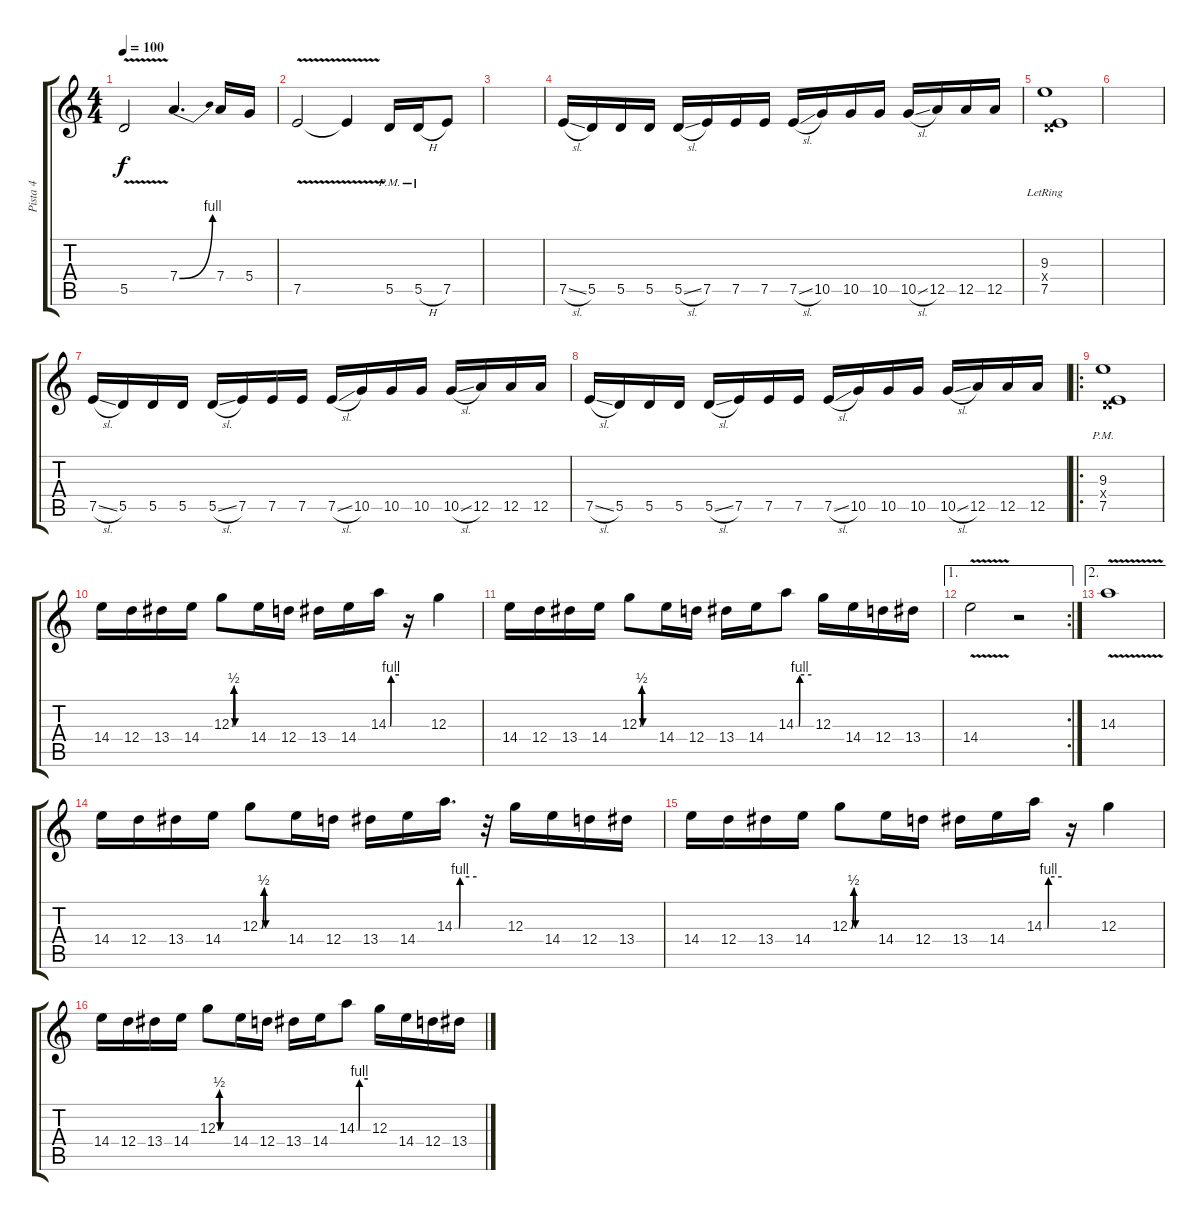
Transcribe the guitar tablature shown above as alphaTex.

\track ("Pista 4" "Pista 4") {instrument distortionguitar}
\staff {score tabs}
\tuning (E4 B3 G3 D3 A2 E2) {hide}
\ts (4 4)
\tempo 100
\clef g2
\ks c
5.5{v}.2{dy f} 7.4{be (bend 0 0 60 4)}.4{d} 7.4.16 5.4.16 |
7.5{v}.2 7.5{v t}.4 5.5{pm}.16 5.5{h pm}.16 7.5.8 |
|
7.5{sl}.16 5.5.16 5.5.16 5.5.16 5.5{sl}.16 7.5.16 7.5.16 7.5.16 7.5{sl}.16 10.5.16 10.5.16 10.5.16 10.5{sl}.16 12.5.16 12.5.16 12.5.16 |
(9.3{lr} 0.4{x} 7.5{lr}).1{volume 9} |
|
7.5{sl}.16 5.5.16 5.5.16 5.5.16 5.5{sl}.16 7.5.16 7.5.16 7.5.16 7.5{sl}.16 10.5.16 10.5.16 10.5.16 10.5{sl}.16 12.5.16 12.5.16 12.5.16 |
7.5{sl}.16 5.5.16 5.5.16 5.5.16 5.5{sl}.16 7.5.16 7.5.16 7.5.16 7.5{sl}.16 10.5.16 10.5.16 10.5.16 10.5{sl}.16 12.5.16 12.5.16 12.5.16 |
\ro
(9.3{pm} 0.4{x} 7.5{pm}).1{volume 9} |
14.4.16{volume 6} 12.4.16 13.4.16 14.4.16 12.3{be (custom 0 0 4 0 10 2 14 0 60 0)}.8 14.4.16 12.4.16 13.4.16 14.4.16 14.3{be (custom 0 0 13 0 15 4 60 4)}.16 r.16 12.3.4 |
14.4.16 12.4.16 13.4.16 14.4.16 12.3{be (custom 0 0 4 0 10 2 14 0 60 0)}.8 14.4.16 12.4.16 13.4.16 14.4.16 14.3{be (custom 0 0 13 0 15 4 60 4)}.8 12.3.16 14.4.16 12.4.16 13.4.16 |
\ae 1
\rc 2
14.4{v}.2 r.2 |
\ae 2
14.3{v}.1 |
14.4.16 12.4.16 13.4.16 14.4.16 12.3{be (custom 0 0 4 0 10 2 14 0 60 0)}.8 14.4.16 12.4.16 13.4.16 14.4.16 14.3{be (custom 0 0 13 0 15 4 60 4)}.16{d} r.32 12.3.16 14.4.16 12.4.16 13.4.16 |
14.4.16 12.4.16 13.4.16 14.4.16 12.3{be (custom 0 0 4 0 10 2 14 0 60 0)}.8 14.4.16 12.4.16 13.4.16 14.4.16 14.3{be (custom 0 0 13 0 15 4 60 4)}.16 r.16 12.3.4 |
14.4.16 12.4.16 13.4.16 14.4.16 12.3{be (custom 0 0 4 0 10 2 14 0 60 0)}.8 14.4.16 12.4.16 13.4.16 14.4.16 14.3{be (custom 0 0 13 0 15 4 60 4)}.8 12.3.16 14.4.16 12.4.16 13.4.16
